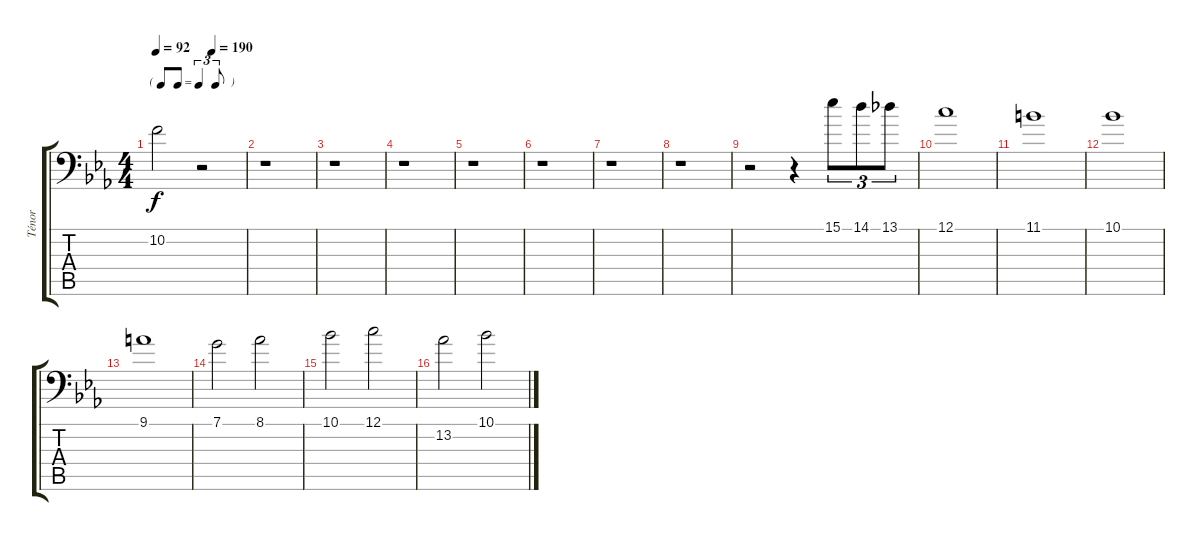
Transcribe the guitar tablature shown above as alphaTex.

\track ("Ténor" "Ténor") {instrument acousticguitarnylon}
\staff {score tabs}
\tuning (C3 G2 D2 A1 E1 B0) {hide}
\ts (4 4)
\tf triplet8th
\tempo 92
\tempo (190 0.625)
\clef f4
\ks eb
10.2.2{dy f} r.2 |
r.1 |
r.1 |
r.1 |
r.1 |
r.1 |
r.1 |
r.1 |
r.2 r.4 15.1.8{tu (3 2)} 14.1.8{tu (3 2)} 13.1.8{tu (3 2)} |
12.1.1 |
11.1.1 |
10.1.1 |
9.1.1 |
7.1.2 8.1.2 |
10.1.2 12.1.2 |
13.2.2 10.1.2
